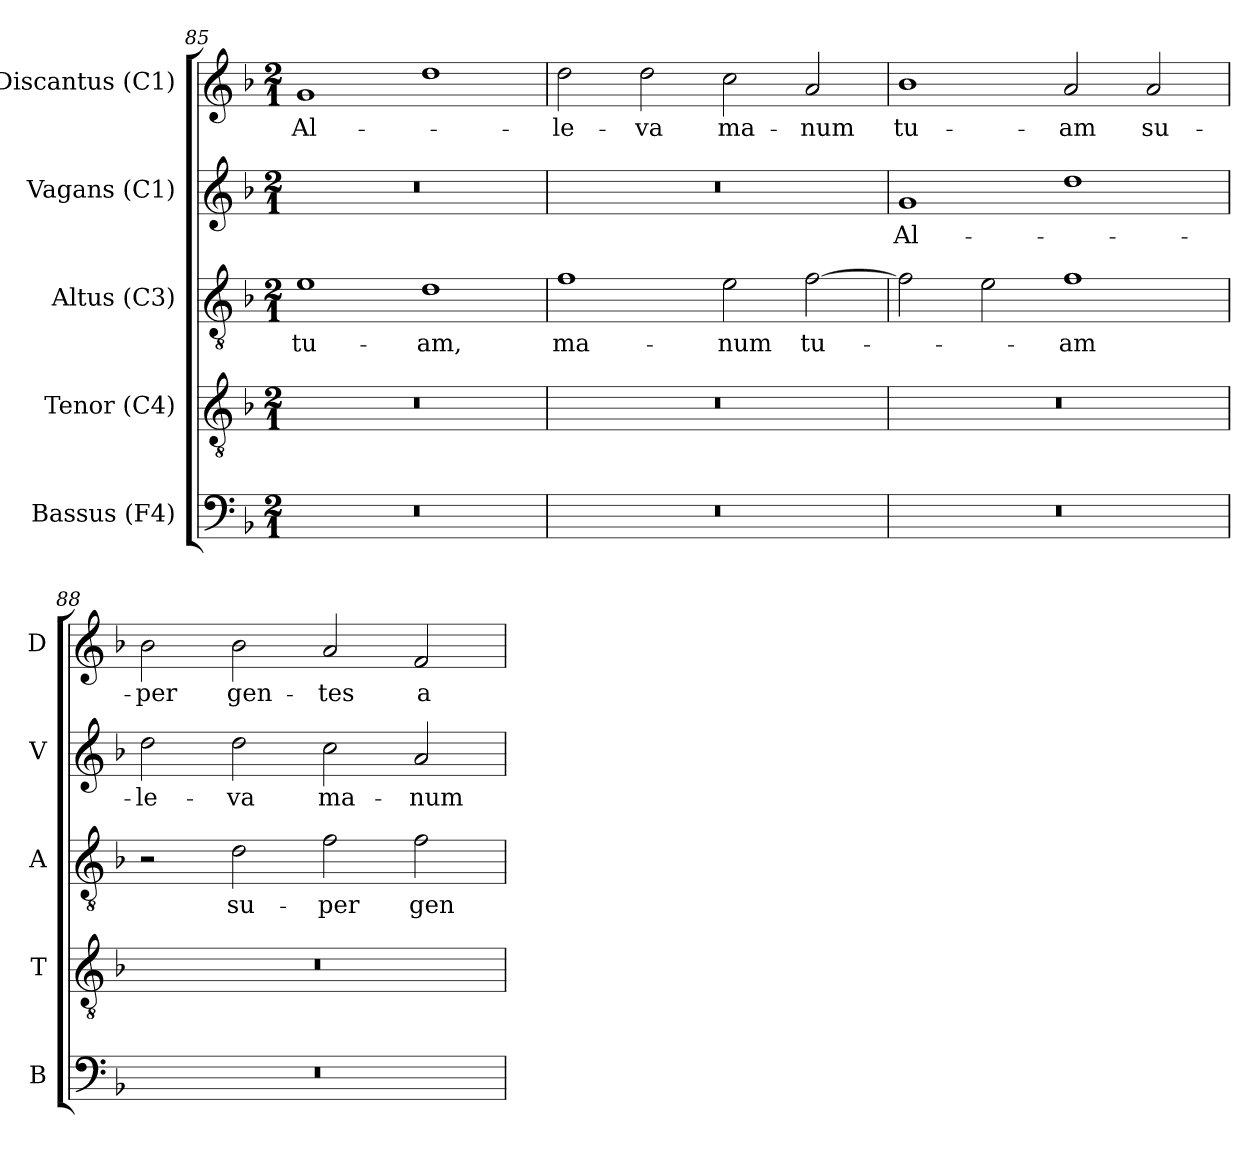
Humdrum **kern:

**kern	**kern	**kern	**text	**kern	**text	**kern	**text
*part5	*part4	*part3	*part3	*part2	*part2	*part1	*part1
*staff5	*staff4	*staff3	*staff3	*staff2	*staff2	*staff1	*staff1
*I"Bassus (F4)	*I"Tenor (C4)	*I"Altus (C3)	*	*I"Vagans (C1)	*	*I"Discantus (C1)	*
*I'B	*I'T	*I'A	*	*I'V	*	*I'D	*
*clefF4	*clefGv2	*clefGv2	*	*clefG2	*	*clefG2	*
*k[b-]	*k[b-]	*k[b-]	*	*k[b-]	*	*k[b-]	*
*F:	*F:	*F:	*	*F:	*	*F:	*
*M2/1	*M2/1	*M2/1	*	*M2/1	*	*M2/1	*
=85	=85	=85	=85	=85	=85	=85	=85
!LO:N:vis=1	!LO:N:vis=1	!	!	!	!	!	!
!	!	!	!LO:LY:b:color=#000000	!LO:N:vis=1	!	!	!
!	!	!	!	!	!	!	!LO:LY:b:color=#000000
0r	0r	1ei	tu-	0r	.	1gi	Al-
!	!	!	!LO:LY:b:color=#000000	!	!	!	!
.	.	1di	-am,	.	.	1ddi	.
=86	=86	=86	=86	=86	=86	=86	=86
!LO:N:vis=1	!LO:N:vis=1	!	!	!	!	!	!
!	!	!	!LO:LY:b:color=#000000	!LO:N:vis=1	!	!	!
!	!	!	!	!	!	!	!LO:LY:b:color=#000000
0r	0r	1fi	ma-	0r	.	2ddi\	-le-
!	!	!	!	!	!	!	!LO:LY:b:color=#000000
.	.	.	.	.	.	2ddi\	-va
!	!	!	!LO:LY:b:color=#000000	!	!	!	!
!	!	!	!	!	!	!	!LO:LY:b:color=#000000
.	.	2ei\	-num	.	.	2cci\	ma-
!	!	!	!LO:LY:b:color=#000000	!	!	!	!
!	!	!	!	!	!	!	!LO:LY:b:color=#000000
.	.	[2fi\	tu-	.	.	2ai/	-num
=87	=87	=87	=87	=87	=87	=87	=87
!LO:N:vis=1	!LO:N:vis=1	!	!	!	!	!	!
!	!	!	!	!	!LO:LY:b:color=#000000	!	!
!	!	!	!	!	!	!	!LO:LY:b:color=#000000
0r	0r	2fi\]	.	1gi	Al-	1b-i	tu-
.	.	2ei\	.	.	.	.	.
!	!	!	!LO:LY:b:color=#000000	!	!	!	!
!	!	!	!	!	!	!	!LO:LY:b:color=#000000
.	.	1fi	-am	1ddi	.	2ai/	-am
!	!	!	!	!	!	!	!LO:LY:b:color=#000000
.	.	.	.	.	.	2ai/	su-
=88	=88	=88	=88	=88	=88	=88	=88
!LO:N:vis=1	!LO:N:vis=1	!	!	!	!	!	!
!	!	!	!	!	!LO:LY:b:color=#000000	!	!
!	!	!	!	!	!	!	!LO:LY:b:color=#000000
0r	0r	2r	.	2ddi\	-le-	2b-i\	-per
!	!	!	!LO:LY:b:color=#000000	!	!	!	!
!	!	!	!	!	!LO:LY:b:color=#000000	!	!
!	!	!	!	!	!	!	!LO:LY:b:color=#000000
.	.	2di\	su-	2ddi\	-va	2b-i\	gen-
!	!	!	!LO:LY:b:color=#000000	!	!	!	!
!	!	!	!	!	!LO:LY:b:color=#000000	!	!
!	!	!	!	!	!	!	!LO:LY:b:color=#000000
.	.	2fi\	-per	2cci\	ma-	2ai/	-tes
!	!	!	!LO:LY:b:color=#000000	!	!	!	!
!	!	!	!	!	!LO:LY:b:color=#000000	!	!
!	!	!	!	!	!	!	!LO:LY:b:color=#000000
.	.	2fi\	gen-	2ai/	-num	2fi/	a-
=	=	=	=	=	=	=	=
*-	*-	*-	*-	*-	*-	*-	*-
